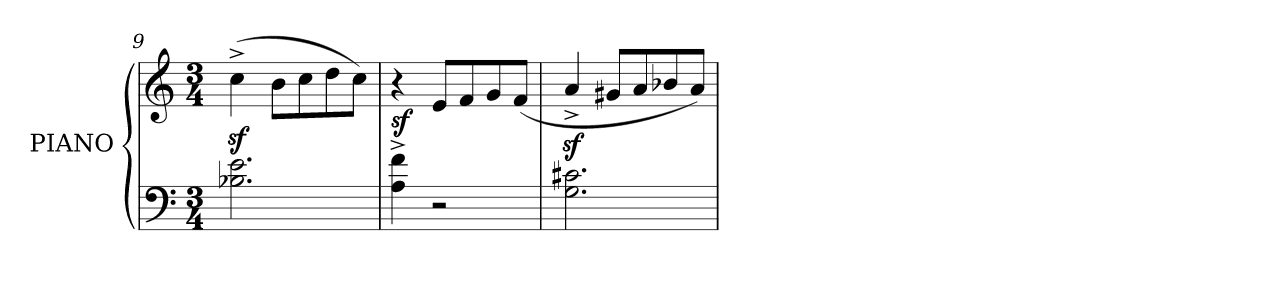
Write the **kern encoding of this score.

**kern	**kern	**dynam
*part1	*part1	*part1
*staff2	*staff1	*staff1/2
*I"PIANO	*	*
*I'Pno.	*	*
*clefF4	*clefG2	*
*k[]	*k[]	*
*M3/4	*M3/4	*
=9	=9	=9
2.B-X\ 2.e\	(>4ccz<^\	.
.	8b\L	.
.	8cc\	.
.	8dd\	.
.	8cc\J)	.
=10	=10	=10
!	!	!LO:DY:b
(<4A\^ 4f\^	4r	sf
2r	8e/L	.
.	8f/	.
.	8g/	.
.	(8f/J	.
!!LO:LB:g=z
=11	=11	=11
2.G\ 2.c#X\	4az<^/	.
.	8g#X/L	.
.	8a/	.
.	8b-X/	.
.	8a/J)	.
=	=	=
*-	*-	*-
